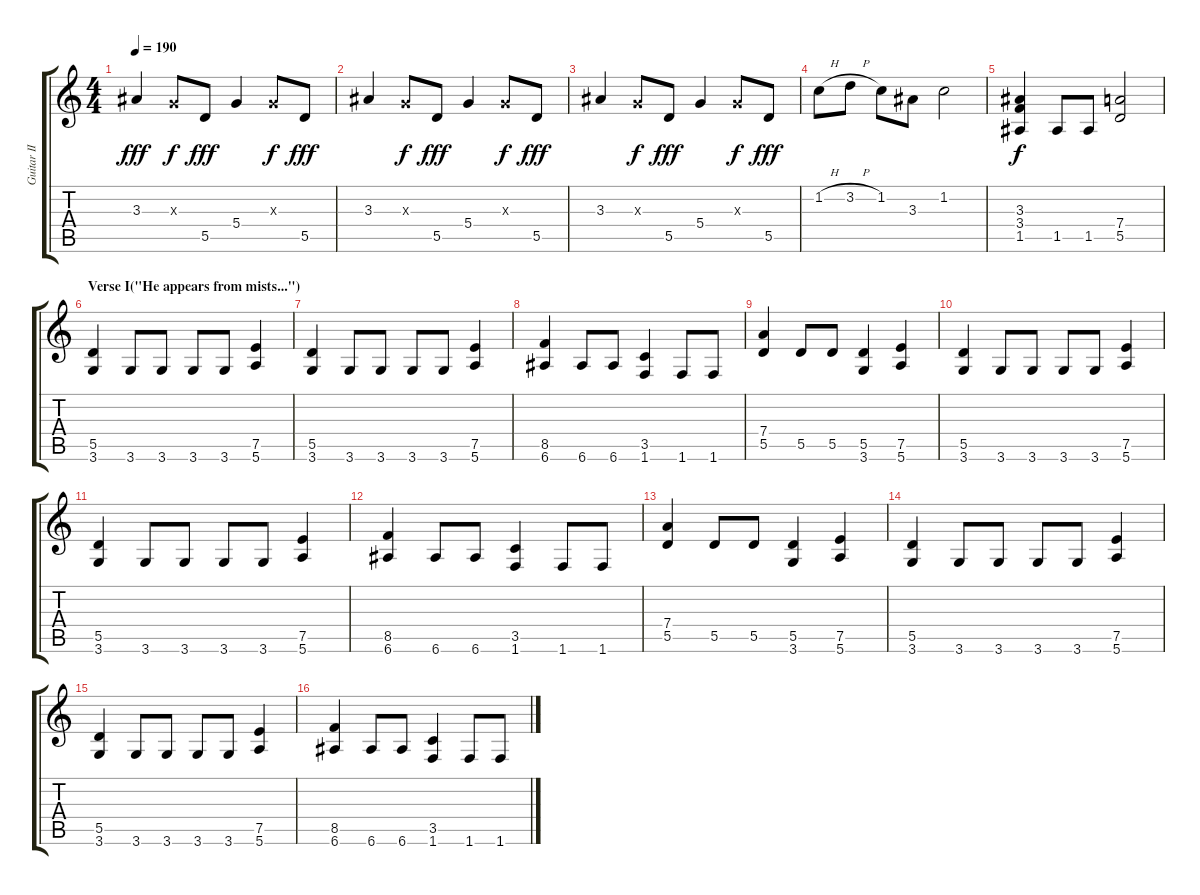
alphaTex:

\track ("Guitar II" "Guitar II") {instrument distortionguitar}
\staff {score tabs}
\tuning (E4 B3 G3 D3 A2 E2) {hide}
\ts (4 4)
\tempo 190
\clef g2
\ks c
3.3.4{dy fff} 0.3{x}.8{dy f} 5.5.8{dy fff} 5.4.4 0.3{x}.8{dy f} 5.5.8{dy fff} |
3.3.4 0.3{x}.8{dy f} 5.5.8{dy fff} 5.4.4 0.3{x}.8{dy f} 5.5.8{dy fff} |
3.3.4 0.3{x}.8{dy f} 5.5.8{dy fff} 5.4.4 0.3{x}.8{dy f} 5.5.8{dy fff} |
1.2{h}.8 3.2{h}.8 1.2.8 3.3.8 1.2.2 |
(3.3 3.4 1.5).4{dy f} 1.5.8 1.5.8 (7.4 5.5).2 |
\section ("" "Verse I(\"He appears from mists...\")")
(5.5 3.6).4 3.6.8 3.6.8 3.6.8 3.6.8 (7.5 5.6).4 |
(5.5 3.6).4 3.6.8 3.6.8 3.6.8 3.6.8 (7.5 5.6).4 |
(8.5 6.6).4 6.6.8 6.6.8 (3.5 1.6).4 1.6.8 1.6.8 |
(7.4 5.5).4 5.5.8 5.5.8 (5.5 3.6).4 (7.5 5.6).4 |
(5.5 3.6).4 3.6.8 3.6.8 3.6.8 3.6.8 (7.5 5.6).4 |
(5.5 3.6).4 3.6.8 3.6.8 3.6.8 3.6.8 (7.5 5.6).4 |
(8.5 6.6).4 6.6.8 6.6.8 (3.5 1.6).4 1.6.8 1.6.8 |
(7.4 5.5).4 5.5.8 5.5.8 (5.5 3.6).4 (7.5 5.6).4 |
(5.5 3.6).4 3.6.8 3.6.8 3.6.8 3.6.8 (7.5 5.6).4 |
(5.5 3.6).4 3.6.8 3.6.8 3.6.8 3.6.8 (7.5 5.6).4 |
(8.5 6.6).4 6.6.8 6.6.8 (3.5 1.6).4 1.6.8 1.6.8
